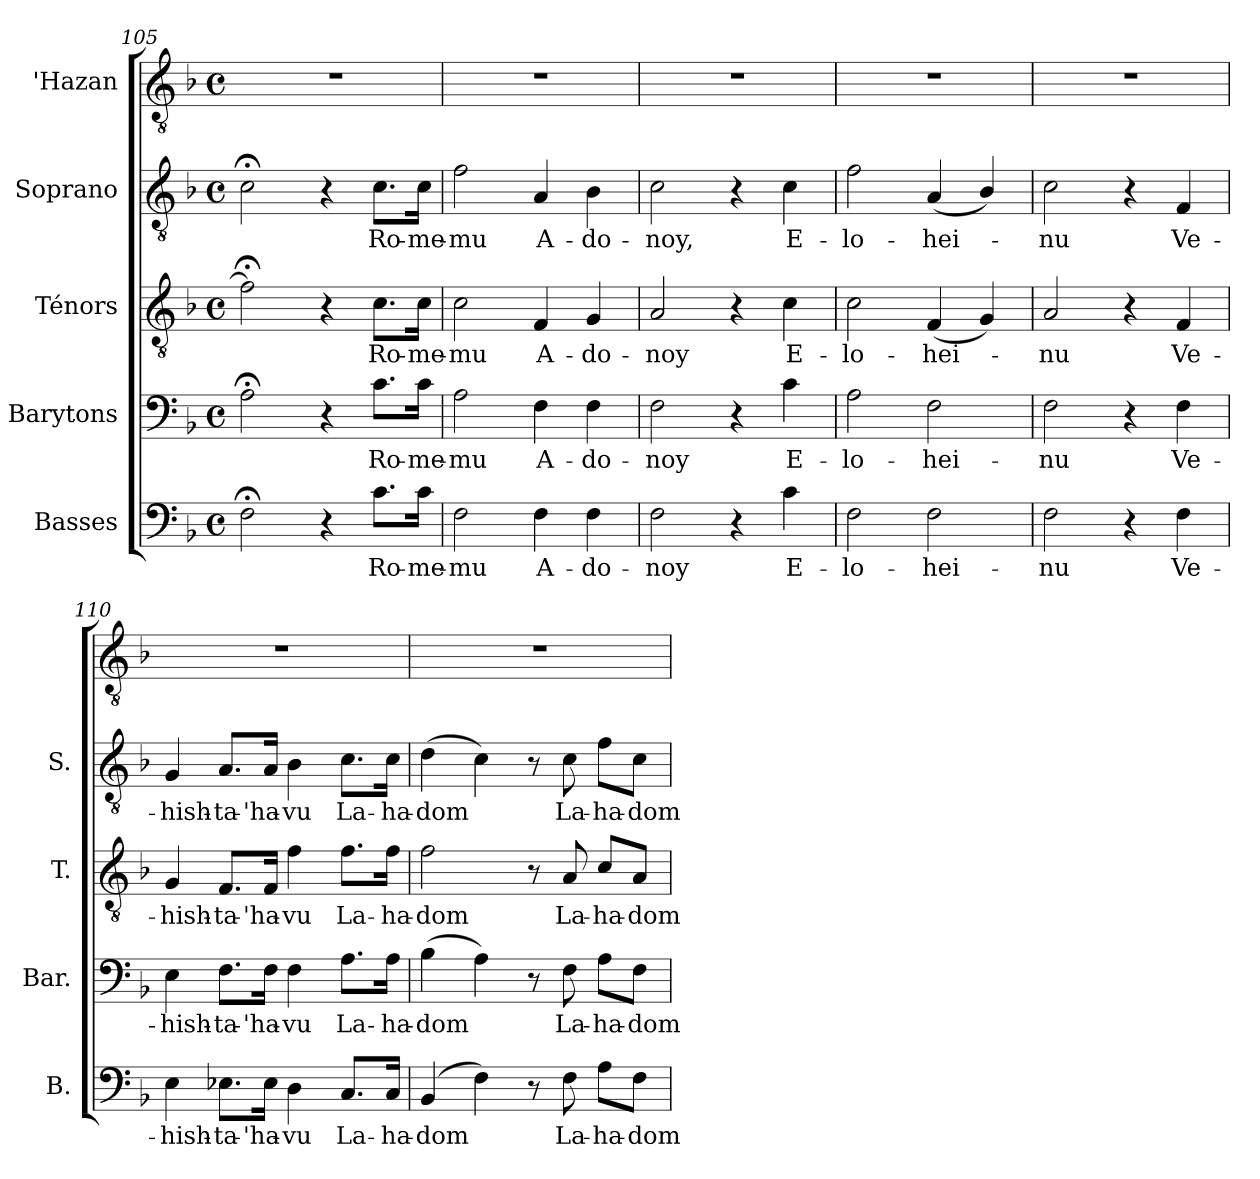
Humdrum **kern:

**kern	**text	**kern	**text	**kern	**text	**kern	**text	**kern
*part5	*part5	*part4	*part4	*part3	*part3	*part2	*part2	*part1
*staff5	*staff5	*staff4	*staff4	*staff3	*staff3	*staff2	*staff2	*staff1
*I"Basses	*	*I"Barytons	*	*I"Ténors	*	*I"Soprano	*	*I"'Hazan
*I'B.	*	*I'Bar.	*	*I'T.	*	*I'S.	*	*I''H.
*clefF4	*	*clefF4	*	*clefGv2	*	*clefGv2	*	*clefGv2
*	*	*	*	*ITrd7c12	*	*ITrd7c12	*	*ITrd7c12
*k[b-]	*	*k[b-]	*	*k[b-]	*	*k[b-]	*	*k[b-]
*F:	*	*F:	*	*F:	*	*F:	*	*F:
*M4/4	*	*M4/4	*	*M4/4	*	*M4/4	*	*M4/4
*met(c)	*	*met(c)	*	*met(c)	*	*met(c)	*	*met(c)
=105	=105	=105	=105	=105	=105	=105	=105	=105
2F;i\	.	2A;i\	.	2F;i\]	.	2C;i\	.	1r
4r	.	4r	.	4r	.	4r	.	.
!	!LO:LY:b:color=#000000	!	!	!	!	!	!	!
!	!	!	!LO:LY:b:color=#000000	!	!	!	!	!
!	!	!	!	!	!LO:LY:b:color=#000000	!	!	!
!	!	!	!	!	!	!	!LO:LY:b:color=#000000	!
8.ci\L	Ro-	8.ci\L	Ro-	8.Ci\L	Ro-	8.Ci\L	Ro-	.
!	!LO:LY:b:color=#000000	!	!	!	!	!	!	!
!	!	!	!LO:LY:b:color=#000000	!	!	!	!	!
!	!	!	!	!	!LO:LY:b:color=#000000	!	!	!
!	!	!	!	!	!	!	!LO:LY:b:color=#000000	!
16ci\Jk	-me-	16ci\Jk	-me-	16Ci\Jk	-me-	16Ci\Jk	-me-	.
=106	=106	=106	=106	=106	=106	=106	=106	=106
!	!LO:LY:b:color=#000000	!	!	!	!	!	!	!
!	!	!	!LO:LY:b:color=#000000	!	!	!	!	!
!	!	!	!	!	!LO:LY:b:color=#000000	!	!	!
!	!	!	!	!	!	!	!LO:LY:b:color=#000000	!
2Fi\	-mu	2Ai\	-mu	2Ci\	-mu	2Fi\	-mu	1r
!	!LO:LY:b:color=#000000	!	!	!	!	!	!	!
!	!	!	!LO:LY:b:color=#000000	!	!	!	!	!
!	!	!	!	!	!LO:LY:b:color=#000000	!	!	!
!	!	!	!	!	!	!	!LO:LY:b:color=#000000	!
4Fi\	A-	4Fi\	A-	4FFi/	A-	4AAi/	A-	.
!	!LO:LY:b:color=#000000	!	!	!	!	!	!	!
!	!	!	!LO:LY:b:color=#000000	!	!	!	!	!
!	!	!	!	!	!LO:LY:b:color=#000000	!	!	!
!	!	!	!	!	!	!	!LO:LY:b:color=#000000	!
4Fi\	-do-	4Fi\	-do-	4GGi/	-do-	4BB-i\	-do-	.
!!LO:LB:g=z
=107	=107	=107	=107	=107	=107	=107	=107	=107
!	!LO:LY:b:color=#000000	!	!	!	!	!	!	!
!	!	!	!LO:LY:b:color=#000000	!	!	!	!	!
!	!	!	!	!	!LO:LY:b:color=#000000	!	!	!
!	!	!	!	!	!	!	!LO:LY:b:color=#000000	!
2Fi\	-noy	2Fi\	-noy	2AAi/	-noy	2Ci\	-noy,	1r
4r	.	4r	.	4r	.	4r	.	.
!	!LO:LY:b:color=#000000	!	!	!	!	!	!	!
!	!	!	!LO:LY:b:color=#000000	!	!	!	!	!
!	!	!	!	!	!LO:LY:b:color=#000000	!	!	!
!	!	!	!	!	!	!	!LO:LY:b:color=#000000	!
4ci\	E-	4ci\	E-	4Ci\	E-	4Ci\	E-	.
=108	=108	=108	=108	=108	=108	=108	=108	=108
!	!LO:LY:b:color=#000000	!	!	!	!	!	!	!
!	!	!	!LO:LY:b:color=#000000	!	!	!	!	!
!	!	!	!	!	!LO:LY:b:color=#000000	!	!	!
!	!	!	!	!	!	!	!LO:LY:b:color=#000000	!
2Fi\	-lo-	2Ai\	-lo-	2Ci\	-lo-	2Fi\	-lo-	1r
!	!LO:LY:b:color=#000000	!	!	!	!	!	!	!
!	!	!	!LO:LY:b:color=#000000	!	!	!	!	!
!	!	!	!	!	!LO:LY:b:color=#000000	!	!	!
!	!	!	!	!	!	!	!LO:LY:b:color=#000000	!
2Fi\	-hei-	2Fi\	-hei-	(4FFi/	-hei-	(4AAi/	-hei-	.
.	.	.	.	4GGi/)	.	4BB-i/)	.	.
=109	=109	=109	=109	=109	=109	=109	=109	=109
!	!LO:LY:b:color=#000000	!	!	!	!	!	!	!
!	!	!	!LO:LY:b:color=#000000	!	!	!	!	!
!	!	!	!	!	!LO:LY:b:color=#000000	!	!	!
!	!	!	!	!	!	!	!LO:LY:b:color=#000000	!
2Fi\	-nu	2Fi\	-nu	2AAi/	-nu	2Ci\	-nu	1r
4r	.	4r	.	4r	.	4r	.	.
!	!LO:LY:b:color=#000000	!	!	!	!	!	!	!
!	!	!	!LO:LY:b:color=#000000	!	!	!	!	!
!	!	!	!	!	!LO:LY:b:color=#000000	!	!	!
!	!	!	!	!	!	!	!LO:LY:b:color=#000000	!
4Fi\	Ve-	4Fi\	Ve-	4FFi/	Ve-	4FFi/	Ve-	.
=110	=110	=110	=110	=110	=110	=110	=110	=110
!	!LO:LY:b:color=#000000	!	!	!	!	!	!	!
!	!	!	!LO:LY:b:color=#000000	!	!	!	!	!
!	!	!	!	!	!LO:LY:b:color=#000000	!	!	!
!	!	!	!	!	!	!	!LO:LY:b:color=#000000	!
4Ei\	-hish-	4Ei\	-hish-	4GGi/	-hish-	4GGi/	-hish-	1r
!	!LO:LY:b:color=#000000	!	!	!	!	!	!	!
!	!	!	!LO:LY:b:color=#000000	!	!	!	!	!
!	!	!	!	!	!LO:LY:b:color=#000000	!	!	!
!	!	!	!	!	!	!	!LO:LY:b:color=#000000	!
8.E-Xi\L	-ta-	8.Fi\L	-ta-	8.FFi/L	-ta-	8.AAi/L	-ta-	.
!	!LO:LY:b:color=#000000	!	!	!	!	!	!	!
!	!	!	!LO:LY:b:color=#000000	!	!	!	!	!
!	!	!	!	!	!LO:LY:b:color=#000000	!	!	!
!	!	!	!	!	!	!	!LO:LY:b:color=#000000	!
16E-i\Jk	-'ha-	16Fi\Jk	-'ha-	16FFi/Jk	-'ha-	16AAi/Jk	-'ha-	.
!	!LO:LY:b:color=#000000	!	!	!	!	!	!	!
!	!	!	!LO:LY:b:color=#000000	!	!	!	!	!
!	!	!	!	!	!LO:LY:b:color=#000000	!	!	!
!	!	!	!	!	!	!	!LO:LY:b:color=#000000	!
4Di\	-vu	4Fi\	-vu	4Fi\	-vu	4BB-i\	-vu	.
!	!LO:LY:b:color=#000000	!	!	!	!	!	!	!
!	!	!	!LO:LY:b:color=#000000	!	!	!	!	!
!	!	!	!	!	!LO:LY:b:color=#000000	!	!	!
!	!	!	!	!	!	!	!LO:LY:b:color=#000000	!
8.Ci/L	La-	8.Ai\L	La-	8.Fi\L	La-	8.Ci\L	La-	.
!	!LO:LY:b:color=#000000	!	!	!	!	!	!	!
!	!	!	!LO:LY:b:color=#000000	!	!	!	!	!
!	!	!	!	!	!LO:LY:b:color=#000000	!	!	!
!	!	!	!	!	!	!	!LO:LY:b:color=#000000	!
16Ci/Jk	-ha-	16Ai\Jk	-ha-	16Fi\Jk	-ha-	16Ci\Jk	-ha-	.
=111	=111	=111	=111	=111	=111	=111	=111	=111
!	!LO:LY:b:color=#000000	!	!	!	!	!	!	!
!	!	!	!LO:LY:b:color=#000000	!	!	!	!	!
!	!	!	!	!	!LO:LY:b:color=#000000	!	!	!
!	!	!	!	!	!	!	!LO:LY:b:color=#000000	!
(4BB-i/	-dom	(4B-i\	-dom	2Fi\	-dom	(4Di\	-dom	1r
4Fi\)	.	4Ai\)	.	.	.	4Ci\)	.	.
8r	.	8r	.	8r	.	8r	.	.
!	!LO:LY:b:color=#000000	!	!	!	!	!	!	!
!	!	!	!LO:LY:b:color=#000000	!	!	!	!	!
!	!	!	!	!	!LO:LY:b:color=#000000	!	!	!
!	!	!	!	!	!	!	!LO:LY:b:color=#000000	!
8Fi\	La-	8Fi\	La-	8AAi/	La-	8Ci\	La-	.
!	!LO:LY:b:color=#000000	!	!	!	!	!	!	!
!	!	!	!LO:LY:b:color=#000000	!	!	!	!	!
!	!	!	!	!	!LO:LY:b:color=#000000	!	!	!
!	!	!	!	!	!	!	!LO:LY:b:color=#000000	!
8Ai\L	-ha-	8Ai\L	-ha-	8Ci/L	-ha-	8Fi\L	-ha-	.
!	!LO:LY:b:color=#000000	!	!	!	!	!	!	!
!	!	!	!LO:LY:b:color=#000000	!	!	!	!	!
!	!	!	!	!	!LO:LY:b:color=#000000	!	!	!
!	!	!	!	!	!	!	!LO:LY:b:color=#000000	!
8Fi\J	-dom	8Fi\J	-dom	8AAi/J	-dom	8Ci\J	-dom	.
=	=	=	=	=	=	=	=	=
*-	*-	*-	*-	*-	*-	*-	*-	*-
